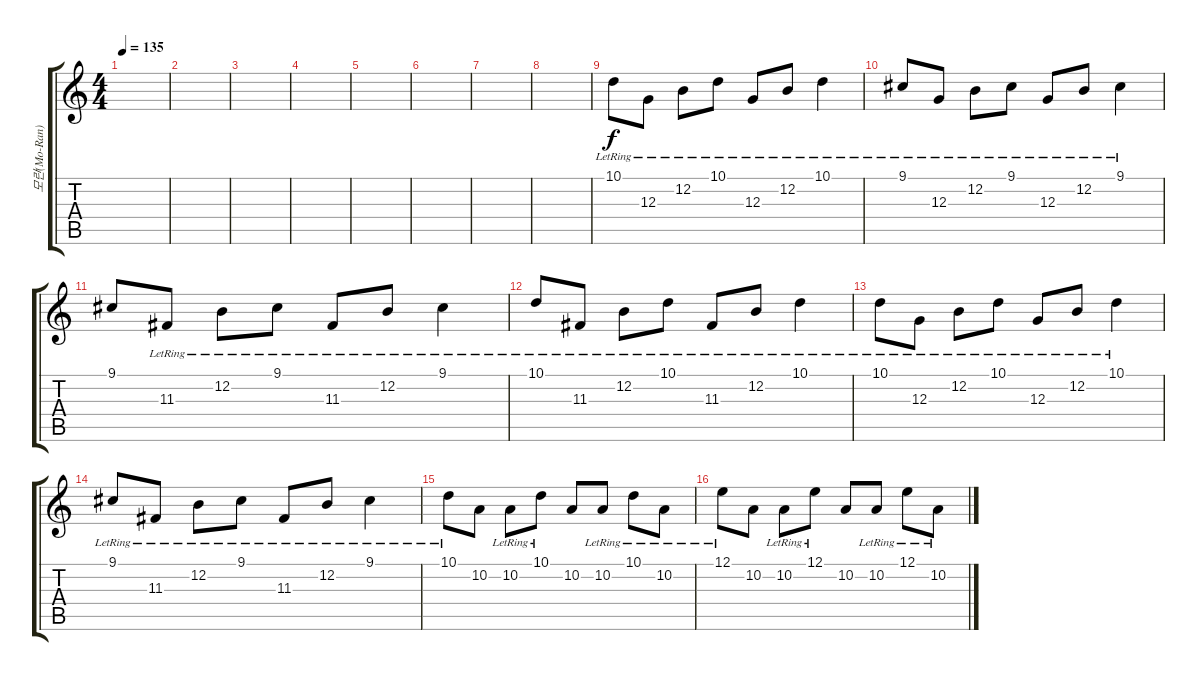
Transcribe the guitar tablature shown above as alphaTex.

\track ("모란(Mo-Ran)" "모란(Mo-Ran)") {instrument electricgrandpiano}
\staff {score tabs}
\tuning (E4 B3 G3 D3 A2 E2) {hide}
\ts (4 4)
\tempo 135
\clef g2
\ks c
|
|
|
|
|
|
|
|
10.1{lr}.8 12.3{lr}.8 12.2{lr}.8 10.1{lr}.8 12.3{lr}.8 12.2{lr}.8 10.1{lr}.4 |
9.1{lr}.8 12.3{lr}.8 12.2{lr}.8 9.1{lr}.8 12.3{lr}.8 12.2{lr}.8 9.1{lr}.4 |
9.1.8 11.3{lr}.8 12.2{lr}.8 9.1{lr}.8 11.3{lr}.8 12.2{lr}.8 9.1{lr}.4 |
10.1{lr}.8 11.3{lr}.8 12.2{lr}.8 10.1{lr}.8 11.3{lr}.8 12.2{lr}.8 10.1{lr}.4 |
10.1{lr}.8 12.3{lr}.8 12.2{lr}.8 10.1{lr}.8 12.3{lr}.8 12.2{lr}.8 10.1{lr}.4 |
9.1{lr}.8 11.3{lr}.8 12.2{lr}.8 9.1{lr}.8 11.3{lr}.8 12.2{lr}.8 9.1{lr}.4 |
10.1{lr}.8 10.2.8 10.2{lr}.8 10.1{lr}.8 10.2.8 10.2{lr}.8 10.1{lr}.8 10.2{lr}.8 |
12.1{lr}.8 10.2.8 10.2{lr}.8 12.1{lr}.8 10.2.8 10.2{lr}.8 12.1{lr}.8 10.2{lr}.8
